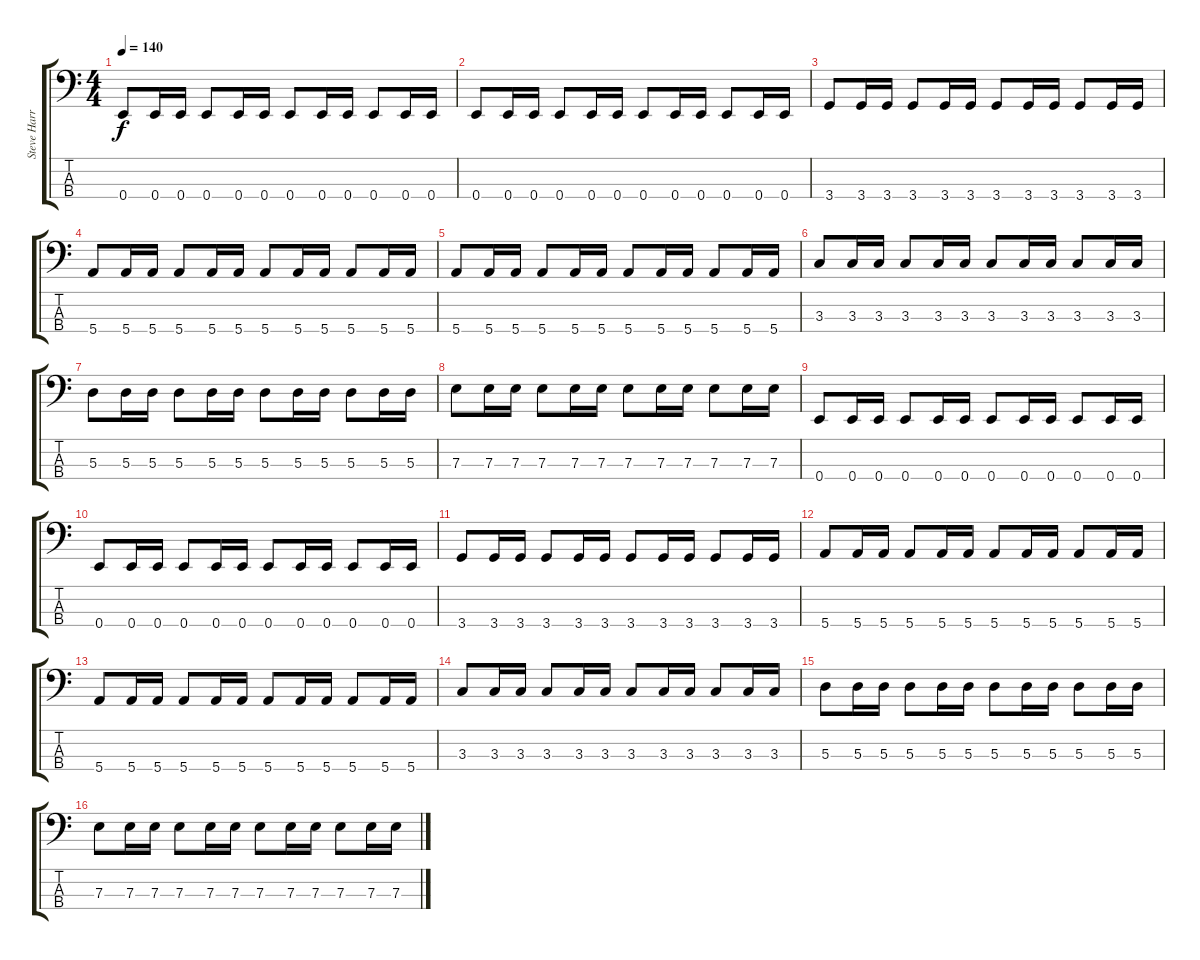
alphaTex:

\track ("Steve Harris" "Steve Harr") {instrument electricbassfinger}
\staff {score tabs}
\tuning (G2 D2 A1 E1) {hide}
\ts (4 4)
\tempo 140
\clef f4
\ks c
0.4.8{dy f} 0.4.16 0.4.16 0.4.8 0.4.16 0.4.16 0.4.8 0.4.16 0.4.16 0.4.8 0.4.16 0.4.16 |
0.4.8 0.4.16 0.4.16 0.4.8 0.4.16 0.4.16 0.4.8 0.4.16 0.4.16 0.4.8 0.4.16 0.4.16 |
3.4.8 3.4.16 3.4.16 3.4.8 3.4.16 3.4.16 3.4.8 3.4.16 3.4.16 3.4.8 3.4.16 3.4.16 |
5.4.8 5.4.16 5.4.16 5.4.8 5.4.16 5.4.16 5.4.8 5.4.16 5.4.16 5.4.8 5.4.16 5.4.16 |
5.4.8 5.4.16 5.4.16 5.4.8 5.4.16 5.4.16 5.4.8 5.4.16 5.4.16 5.4.8 5.4.16 5.4.16 |
3.3.8 3.3.16 3.3.16 3.3.8 3.3.16 3.3.16 3.3.8 3.3.16 3.3.16 3.3.8 3.3.16 3.3.16 |
5.3.8 5.3.16 5.3.16 5.3.8 5.3.16 5.3.16 5.3.8 5.3.16 5.3.16 5.3.8 5.3.16 5.3.16 |
7.3.8 7.3.16 7.3.16 7.3.8 7.3.16 7.3.16 7.3.8 7.3.16 7.3.16 7.3.8 7.3.16 7.3.16 |
0.4.8 0.4.16 0.4.16 0.4.8 0.4.16 0.4.16 0.4.8 0.4.16 0.4.16 0.4.8 0.4.16 0.4.16 |
0.4.8 0.4.16 0.4.16 0.4.8 0.4.16 0.4.16 0.4.8 0.4.16 0.4.16 0.4.8 0.4.16 0.4.16 |
3.4.8 3.4.16 3.4.16 3.4.8 3.4.16 3.4.16 3.4.8 3.4.16 3.4.16 3.4.8 3.4.16 3.4.16 |
5.4.8 5.4.16 5.4.16 5.4.8 5.4.16 5.4.16 5.4.8 5.4.16 5.4.16 5.4.8 5.4.16 5.4.16 |
5.4.8 5.4.16 5.4.16 5.4.8 5.4.16 5.4.16 5.4.8 5.4.16 5.4.16 5.4.8 5.4.16 5.4.16 |
3.3.8 3.3.16 3.3.16 3.3.8 3.3.16 3.3.16 3.3.8 3.3.16 3.3.16 3.3.8 3.3.16 3.3.16 |
5.3.8 5.3.16 5.3.16 5.3.8 5.3.16 5.3.16 5.3.8 5.3.16 5.3.16 5.3.8 5.3.16 5.3.16 |
7.3.8 7.3.16 7.3.16 7.3.8 7.3.16 7.3.16 7.3.8 7.3.16 7.3.16 7.3.8 7.3.16 7.3.16
